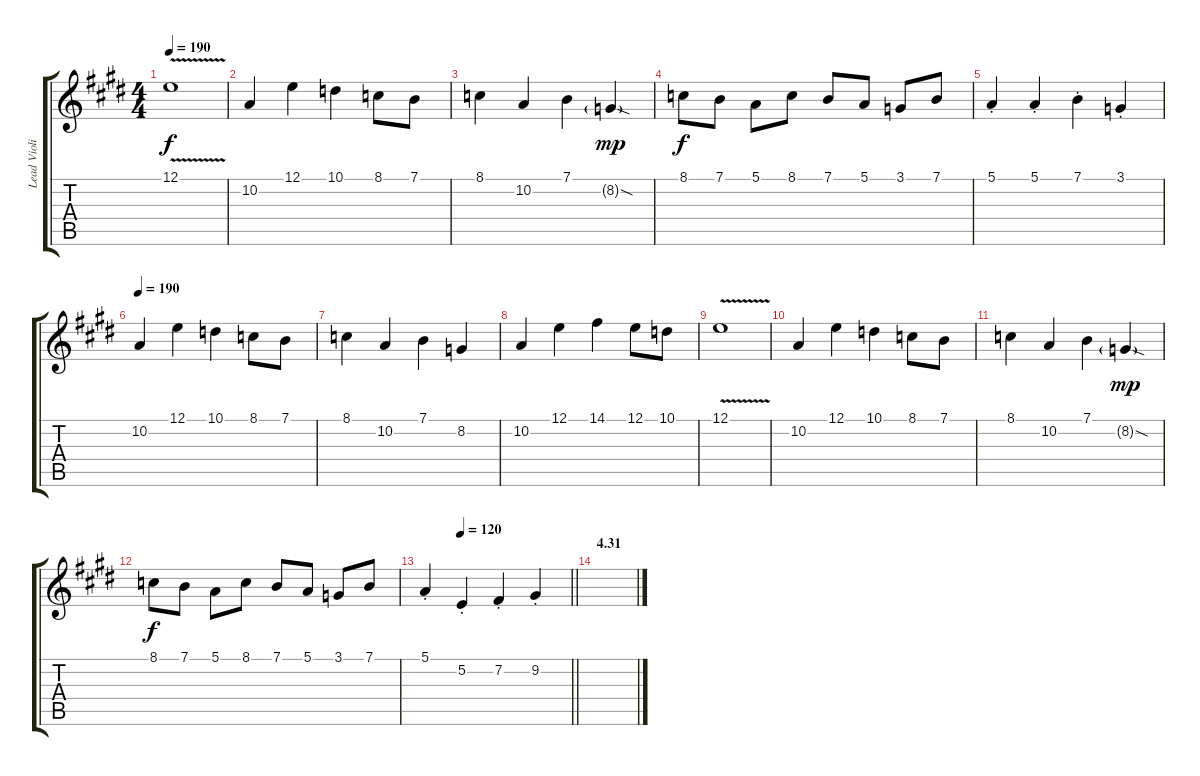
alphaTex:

\track ("Lead Violin" "Lead Violi") {instrument violin}
\staff {score tabs}
\tuning (E4 B3 G3 D3 A2 E2) {hide}
\ts (4 4)
\tempo 190
\clef g2
\ks c#minor
12.1{v}.1{dy f} |
10.2.4 12.1.4 10.1.4 8.1.8 7.1.8 |
8.1.4 10.2.4 7.1.4 8.2{sod g}.4{dy mp} |
8.1.8{dy f} 7.1.8 5.1.8 8.1.8 7.1.8 5.1.8 3.1.8 7.1.8 |
5.1{st}.4 5.1{st}.4 7.1{st}.4 3.1{st}.4 |
\tempo 190
10.2.4 12.1.4 10.1.4 8.1.8 7.1.8 |
8.1.4 10.2.4 7.1.4 8.2.4 |
10.2.4 12.1.4 14.1.4 12.1.8 10.1.8 |
12.1{v}.1 |
10.2.4 12.1.4 10.1.4 8.1.8 7.1.8 |
8.1.4 10.2.4 7.1.4 8.2{sod g}.4{dy mp} |
8.1.8{dy f} 7.1.8 5.1.8 8.1.8 7.1.8 5.1.8 3.1.8 7.1.8 |
\tempo (120 0.25)
\barLineRight lightlight
5.1{st}.4 5.2{st}.4 7.2{st}.4 9.2{st}.4 |
\section ("" "4.31")
